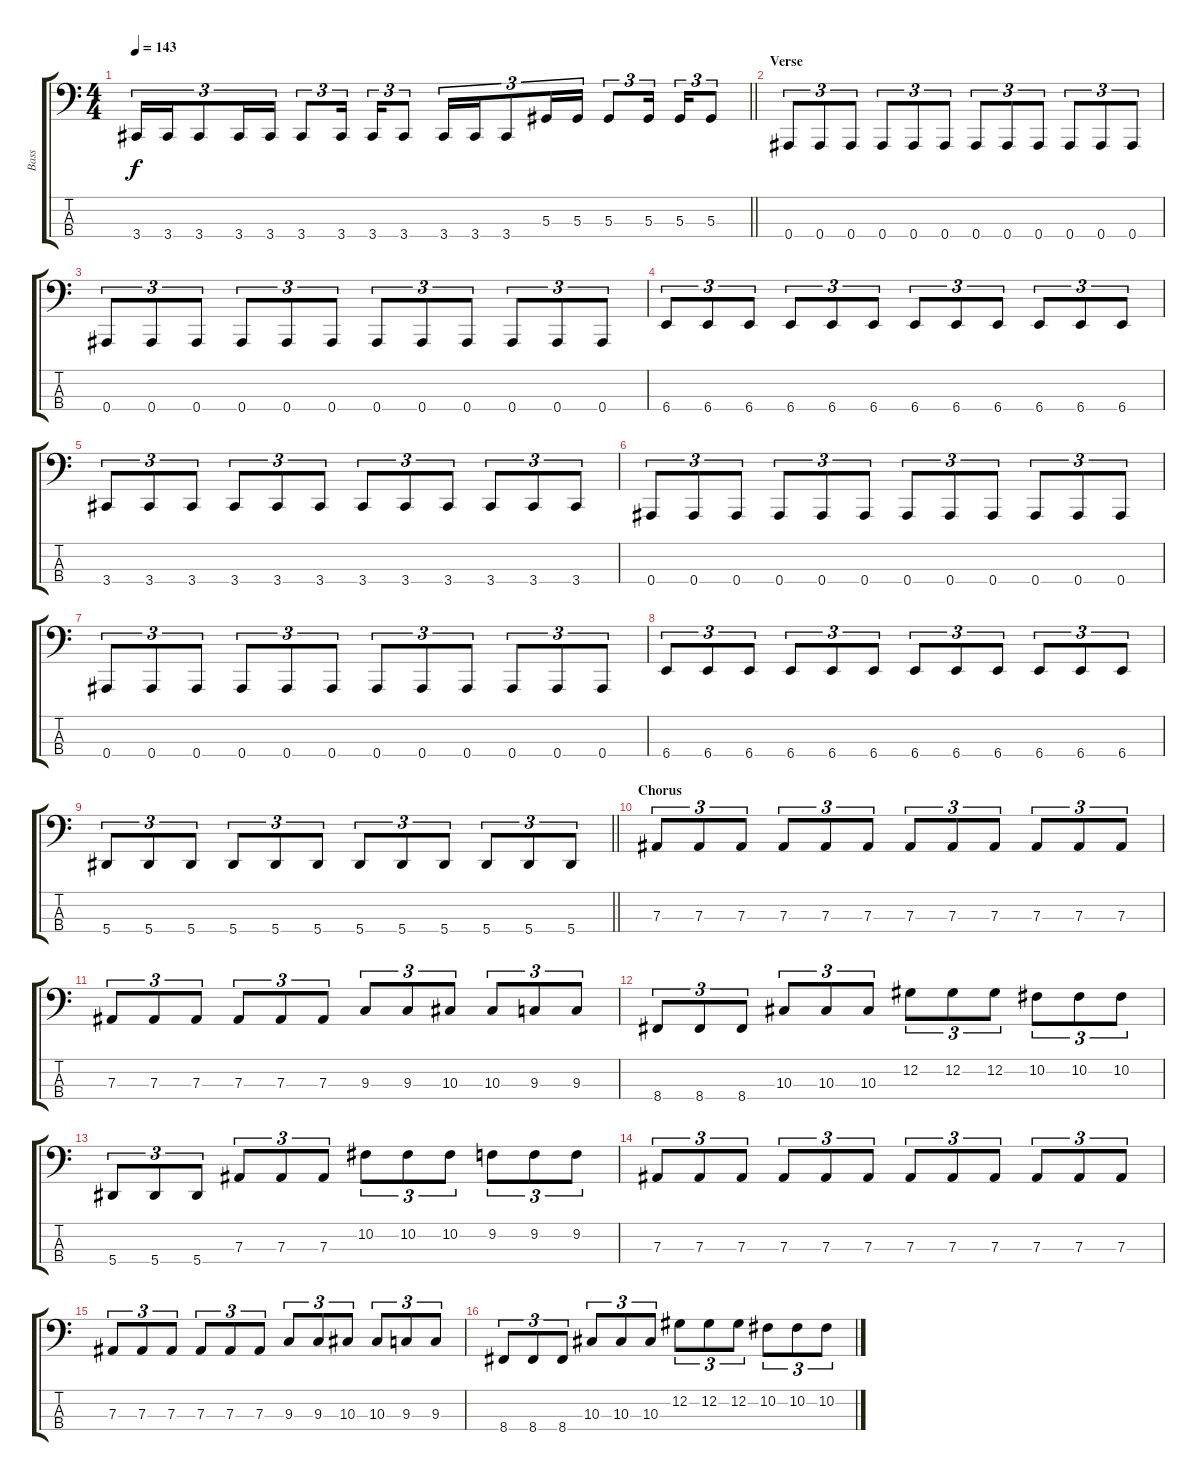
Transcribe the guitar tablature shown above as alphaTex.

\track ("Bass" "Bass") {instrument electricbassfinger}
\staff {score tabs}
\tuning (Db2 Ab1 Eb1 Bb0) {hide}
\ts (4 4)
\tempo 143
\clef f4
\barLineRight lightlight
\ks c
3.4.16{tu (3 2) dy f} 3.4.16{tu (3 2)} 3.4.8{tu (3 2)} 3.4.16{tu (3 2)} 3.4.16{tu (3 2)} 3.4.8{tu (3 2)} 3.4.16{tu (3 2) beam splitsecondary} 3.4.16{tu (3 2)} 3.4.8{tu (3 2)} 3.4.16{tu (3 2)} 3.4.16{tu (3 2)} 3.4.8{tu (3 2)} 5.3.16{tu (3 2)} 5.3.16{tu (3 2)} 5.3.8{tu (3 2)} 5.3.16{tu (3 2) beam splitsecondary} 5.3.16{tu (3 2)} 5.3.8{tu (3 2)} |
\section ("" "Verse")
0.4.8{tu (3 2)} 0.4.8{tu (3 2)} 0.4.8{tu (3 2)} 0.4.8{tu (3 2)} 0.4.8{tu (3 2)} 0.4.8{tu (3 2)} 0.4.8{tu (3 2)} 0.4.8{tu (3 2)} 0.4.8{tu (3 2)} 0.4.8{tu (3 2)} 0.4.8{tu (3 2)} 0.4.8{tu (3 2)} |
0.4.8{tu (3 2)} 0.4.8{tu (3 2)} 0.4.8{tu (3 2)} 0.4.8{tu (3 2)} 0.4.8{tu (3 2)} 0.4.8{tu (3 2)} 0.4.8{tu (3 2)} 0.4.8{tu (3 2)} 0.4.8{tu (3 2)} 0.4.8{tu (3 2)} 0.4.8{tu (3 2)} 0.4.8{tu (3 2)} |
6.4.8{tu (3 2)} 6.4.8{tu (3 2)} 6.4.8{tu (3 2)} 6.4.8{tu (3 2)} 6.4.8{tu (3 2)} 6.4.8{tu (3 2)} 6.4.8{tu (3 2)} 6.4.8{tu (3 2)} 6.4.8{tu (3 2)} 6.4.8{tu (3 2)} 6.4.8{tu (3 2)} 6.4.8{tu (3 2)} |
3.4.8{tu (3 2)} 3.4.8{tu (3 2)} 3.4.8{tu (3 2)} 3.4.8{tu (3 2)} 3.4.8{tu (3 2)} 3.4.8{tu (3 2)} 3.4.8{tu (3 2)} 3.4.8{tu (3 2)} 3.4.8{tu (3 2)} 3.4.8{tu (3 2)} 3.4.8{tu (3 2)} 3.4.8{tu (3 2)} |
0.4.8{tu (3 2)} 0.4.8{tu (3 2)} 0.4.8{tu (3 2)} 0.4.8{tu (3 2)} 0.4.8{tu (3 2)} 0.4.8{tu (3 2)} 0.4.8{tu (3 2)} 0.4.8{tu (3 2)} 0.4.8{tu (3 2)} 0.4.8{tu (3 2)} 0.4.8{tu (3 2)} 0.4.8{tu (3 2)} |
0.4.8{tu (3 2)} 0.4.8{tu (3 2)} 0.4.8{tu (3 2)} 0.4.8{tu (3 2)} 0.4.8{tu (3 2)} 0.4.8{tu (3 2)} 0.4.8{tu (3 2)} 0.4.8{tu (3 2)} 0.4.8{tu (3 2)} 0.4.8{tu (3 2)} 0.4.8{tu (3 2)} 0.4.8{tu (3 2)} |
6.4.8{tu (3 2)} 6.4.8{tu (3 2)} 6.4.8{tu (3 2)} 6.4.8{tu (3 2)} 6.4.8{tu (3 2)} 6.4.8{tu (3 2)} 6.4.8{tu (3 2)} 6.4.8{tu (3 2)} 6.4.8{tu (3 2)} 6.4.8{tu (3 2)} 6.4.8{tu (3 2)} 6.4.8{tu (3 2)} |
\barLineRight lightlight
5.4.8{tu (3 2)} 5.4.8{tu (3 2)} 5.4.8{tu (3 2)} 5.4.8{tu (3 2)} 5.4.8{tu (3 2)} 5.4.8{tu (3 2)} 5.4.8{tu (3 2)} 5.4.8{tu (3 2)} 5.4.8{tu (3 2)} 5.4.8{tu (3 2)} 5.4.8{tu (3 2)} 5.4.8{tu (3 2)} |
\section ("" "Chorus")
7.3.8{tu (3 2)} 7.3.8{tu (3 2)} 7.3.8{tu (3 2)} 7.3.8{tu (3 2)} 7.3.8{tu (3 2)} 7.3.8{tu (3 2)} 7.3.8{tu (3 2)} 7.3.8{tu (3 2)} 7.3.8{tu (3 2)} 7.3.8{tu (3 2)} 7.3.8{tu (3 2)} 7.3.8{tu (3 2)} |
7.3.8{tu (3 2)} 7.3.8{tu (3 2)} 7.3.8{tu (3 2)} 7.3.8{tu (3 2)} 7.3.8{tu (3 2)} 7.3.8{tu (3 2)} 9.3.8{tu (3 2)} 9.3.8{tu (3 2)} 10.3.8{tu (3 2)} 10.3.8{tu (3 2)} 9.3.8{tu (3 2)} 9.3.8{tu (3 2)} |
8.4.8{tu (3 2)} 8.4.8{tu (3 2)} 8.4.8{tu (3 2)} 10.3.8{tu (3 2)} 10.3.8{tu (3 2)} 10.3.8{tu (3 2)} 12.2.8{tu (3 2)} 12.2.8{tu (3 2)} 12.2.8{tu (3 2)} 10.2.8{tu (3 2)} 10.2.8{tu (3 2)} 10.2.8{tu (3 2)} |
5.4.8{tu (3 2)} 5.4.8{tu (3 2)} 5.4.8{tu (3 2)} 7.3.8{tu (3 2)} 7.3.8{tu (3 2)} 7.3.8{tu (3 2)} 10.2.8{tu (3 2)} 10.2.8{tu (3 2)} 10.2.8{tu (3 2)} 9.2.8{tu (3 2)} 9.2.8{tu (3 2)} 9.2.8{tu (3 2)} |
7.3.8{tu (3 2)} 7.3.8{tu (3 2)} 7.3.8{tu (3 2)} 7.3.8{tu (3 2)} 7.3.8{tu (3 2)} 7.3.8{tu (3 2)} 7.3.8{tu (3 2)} 7.3.8{tu (3 2)} 7.3.8{tu (3 2)} 7.3.8{tu (3 2)} 7.3.8{tu (3 2)} 7.3.8{tu (3 2)} |
7.3.8{tu (3 2)} 7.3.8{tu (3 2)} 7.3.8{tu (3 2)} 7.3.8{tu (3 2)} 7.3.8{tu (3 2)} 7.3.8{tu (3 2)} 9.3.8{tu (3 2)} 9.3.8{tu (3 2)} 10.3.8{tu (3 2)} 10.3.8{tu (3 2)} 9.3.8{tu (3 2)} 9.3.8{tu (3 2)} |
8.4.8{tu (3 2)} 8.4.8{tu (3 2)} 8.4.8{tu (3 2)} 10.3.8{tu (3 2)} 10.3.8{tu (3 2)} 10.3.8{tu (3 2)} 12.2.8{tu (3 2)} 12.2.8{tu (3 2)} 12.2.8{tu (3 2)} 10.2.8{tu (3 2)} 10.2.8{tu (3 2)} 10.2.8{tu (3 2)}
